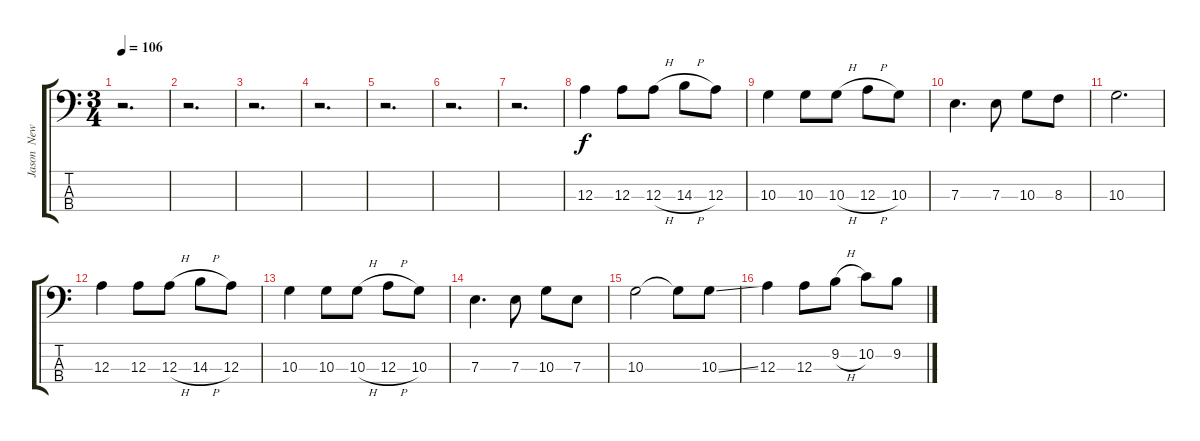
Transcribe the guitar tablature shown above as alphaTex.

\track ("Jason  Newsted" "Jason  New") {instrument electricbasspick}
\staff {score tabs}
\tuning (G2 D2 A1 E1) {hide}
\ts (3 4)
\tempo 106
\clef f4
\ks c
r.2{d dy f} |
r.2{d} |
r.2{d} |
r.2{d} |
r.2{d} |
r.2{d} |
r.2{d} |
12.3.4{volume 10} 12.3.8 12.3{h}.8 14.3{h}.8 12.3.8 |
10.3.4 10.3.8 10.3{h}.8 12.3{h}.8 10.3.8 |
7.3.4{d} 7.3.8 10.3.8 8.3.8 |
10.3.2{d} |
12.3.4{volume 10} 12.3.8 12.3{h}.8 14.3{h}.8 12.3.8 |
10.3.4 10.3.8 10.3{h}.8 12.3{h}.8 10.3.8 |
7.3.4{d} 7.3.8 10.3.8 7.3.8 |
10.3.2 10.3{t}.8 10.3{ss}.8 |
12.3.4 12.3.8 9.2{h}.8 10.2.8 9.2.8
